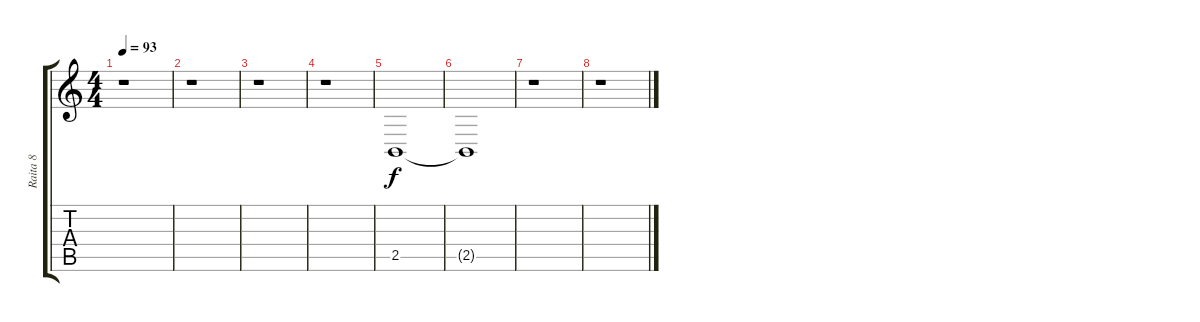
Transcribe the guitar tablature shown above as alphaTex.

\track ("Raita 8" "Raita 8") {instrument stringensemble1}
\staff {score tabs}
\tuning (E4 B3 G3 D3 A2 E2) {hide}
\ts (4 4)
\tempo 93
\clef g2
\ks c
r.1{dy f} |
r.1 |
r.1 |
r.1 |
2.5.1 |
2.5{t}.1 |
r.1 |
r.1
